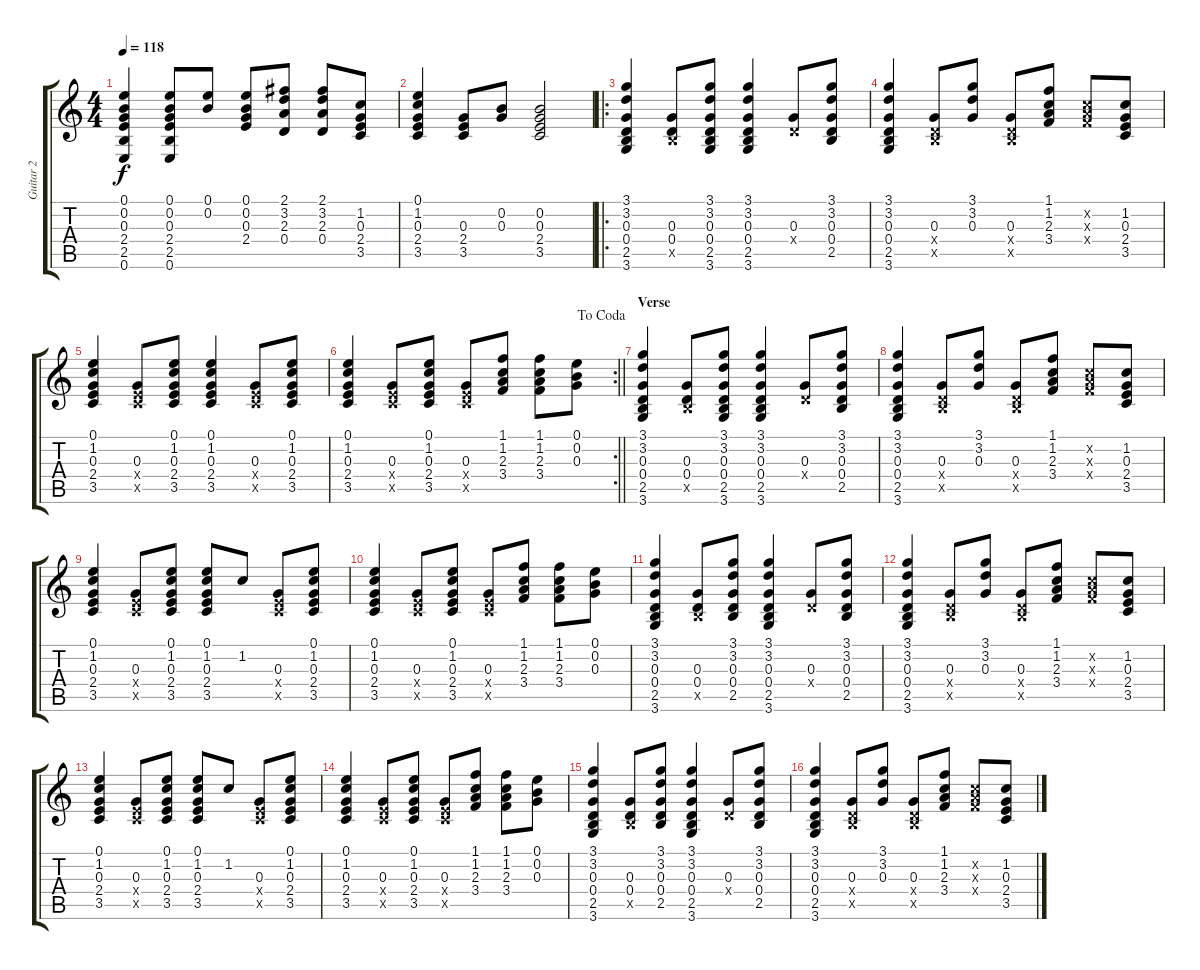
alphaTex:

\track ("Guitar 2" "Guitar 2") {instrument acousticguitarsteel}
\staff {score tabs}
\tuning (E4 B3 G3 D3 A2 E2) {hide}
\ts (4 4)
\tempo 118
\clef g2
\ks c
(0.1 0.2 0.3 2.4 2.5 0.6).4{dy f} (0.1 0.2 0.3 2.4 2.5 0.6).8 (0.1 0.2).8 (0.1 0.2 0.3 2.4).8 (2.1 3.2 2.3 0.4).8 (2.1 3.2 2.3 0.4).8 (1.2 0.3 2.4 3.5).8 |
(0.1 1.2 0.3 2.4 3.5).4 (0.3 2.4 3.5).8 (0.2 0.3).8 (0.2 0.3 2.4 3.5).2 |
\ro
(3.1 3.2 0.3 0.4 2.5 3.6).4 (0.3 0.4 2.5{x}).8 (3.1 3.2 0.3 0.4 2.5 3.6).8 (3.1 3.2 0.3 0.4 2.5 3.6).4 (0.3 0.4{x}).8 (3.1 3.2 0.3 0.4 2.5).8 |
(3.1 3.2 0.3 0.4 2.5 3.6).4 (0.3 0.4{x} 2.5{x}).8 (3.1 3.2 0.3).8 (0.3 0.4{x} 2.5{x}).8 (1.1 1.2 2.3 3.4).8 (1.2{x} 2.3{x} 3.4{x}).8 (1.2 0.3 2.4 3.5).8 |
(0.1 1.2 0.3 2.4 3.5).4 (0.3 2.4{x} 3.5{x}).8 (0.1 1.2 0.3 2.4 3.5).8 (0.1 1.2 0.3 2.4 3.5).4 (0.3 2.4{x} 3.5{x}).8 (0.1 1.2 0.3 2.4 3.5).8 |
\rc 2
\jump dacoda
\barLineRight lightlight
(0.1 1.2 0.3 2.4 3.5).4 (0.3 2.4{x} 3.5{x}).8 (0.1 1.2 0.3 2.4 3.5).8 (0.3 2.4{x} 3.5{x}).8 (1.1 1.2 2.3 3.4).8 (1.1 1.2 2.3 3.4).8 (0.1 0.2 0.3).8 |
\section ("" "Verse")
(3.1 3.2 0.3 0.4 2.5 3.6).4 (0.3 0.4 2.5{x}).8 (3.1 3.2 0.3 0.4 2.5 3.6).8 (3.1 3.2 0.3 0.4 2.5 3.6).4 (0.3 0.4{x}).8 (3.1 3.2 0.3 0.4 2.5).8 |
(3.1 3.2 0.3 0.4 2.5 3.6).4 (0.3 0.4{x} 2.5{x}).8 (3.1 3.2 0.3).8 (0.3 0.4{x} 2.5{x}).8 (1.1 1.2 2.3 3.4).8 (1.2{x} 2.3{x} 3.4{x}).8 (1.2 0.3 2.4 3.5).8 |
(0.1 1.2 0.3 2.4 3.5).4 (0.3 2.4{x} 3.5{x}).8 (0.1 1.2 0.3 2.4 3.5).8 (0.1 1.2 0.3 2.4 3.5).8 1.2.8 (0.3 2.4{x} 3.5{x}).8 (0.1 1.2 0.3 2.4 3.5).8 |
(0.1 1.2 0.3 2.4 3.5).4 (0.3 2.4{x} 3.5{x}).8 (0.1 1.2 0.3 2.4 3.5).8 (0.3 2.4{x} 3.5{x}).8 (1.1 1.2 2.3 3.4).8 (1.1 1.2 2.3 3.4).8 (0.1 0.2 0.3).8 |
(3.1 3.2 0.3 0.4 2.5 3.6).4 (0.3 0.4 2.5{x}).8 (3.1 3.2 0.3 0.4 2.5).8 (3.1 3.2 0.3 0.4 2.5 3.6).4 (0.3 0.4{x}).8 (3.1 3.2 0.3 0.4 2.5).8 |
(3.1 3.2 0.3 0.4 2.5 3.6).4 (0.3 0.4{x} 2.5{x}).8 (3.1 3.2 0.3).8 (0.3 0.4{x} 2.5{x}).8 (1.1 1.2 2.3 3.4).8 (1.2{x} 2.3{x} 3.4{x}).8 (1.2 0.3 2.4 3.5).8 |
(0.1 1.2 0.3 2.4 3.5).4 (0.3 2.4{x} 3.5{x}).8 (0.1 1.2 0.3 2.4 3.5).8 (0.1 1.2 0.3 2.4 3.5).8 1.2.8 (0.3 2.4{x} 3.5{x}).8 (0.1 1.2 0.3 2.4 3.5).8 |
(0.1 1.2 0.3 2.4 3.5).4 (0.3 2.4{x} 3.5{x}).8 (0.1 1.2 0.3 2.4 3.5).8 (0.3 2.4{x} 3.5{x}).8 (1.1 1.2 2.3 3.4).8 (1.1 1.2 2.3 3.4).8 (0.1 0.2 0.3).8 |
(3.1 3.2 0.3 0.4 2.5 3.6).4 (0.3 0.4 2.5{x}).8 (3.1 3.2 0.3 0.4 2.5).8 (3.1 3.2 0.3 0.4 2.5 3.6).4 (0.3 0.4{x}).8 (3.1 3.2 0.3 0.4 2.5).8 |
(3.1 3.2 0.3 0.4 2.5 3.6).4 (0.3 0.4{x} 2.5{x}).8 (3.1 3.2 0.3).8 (0.3 0.4{x} 2.5{x}).8 (1.1 1.2 2.3 3.4).8 (1.2{x} 2.3{x} 3.4{x}).8 (1.2 0.3 2.4 3.5).8
